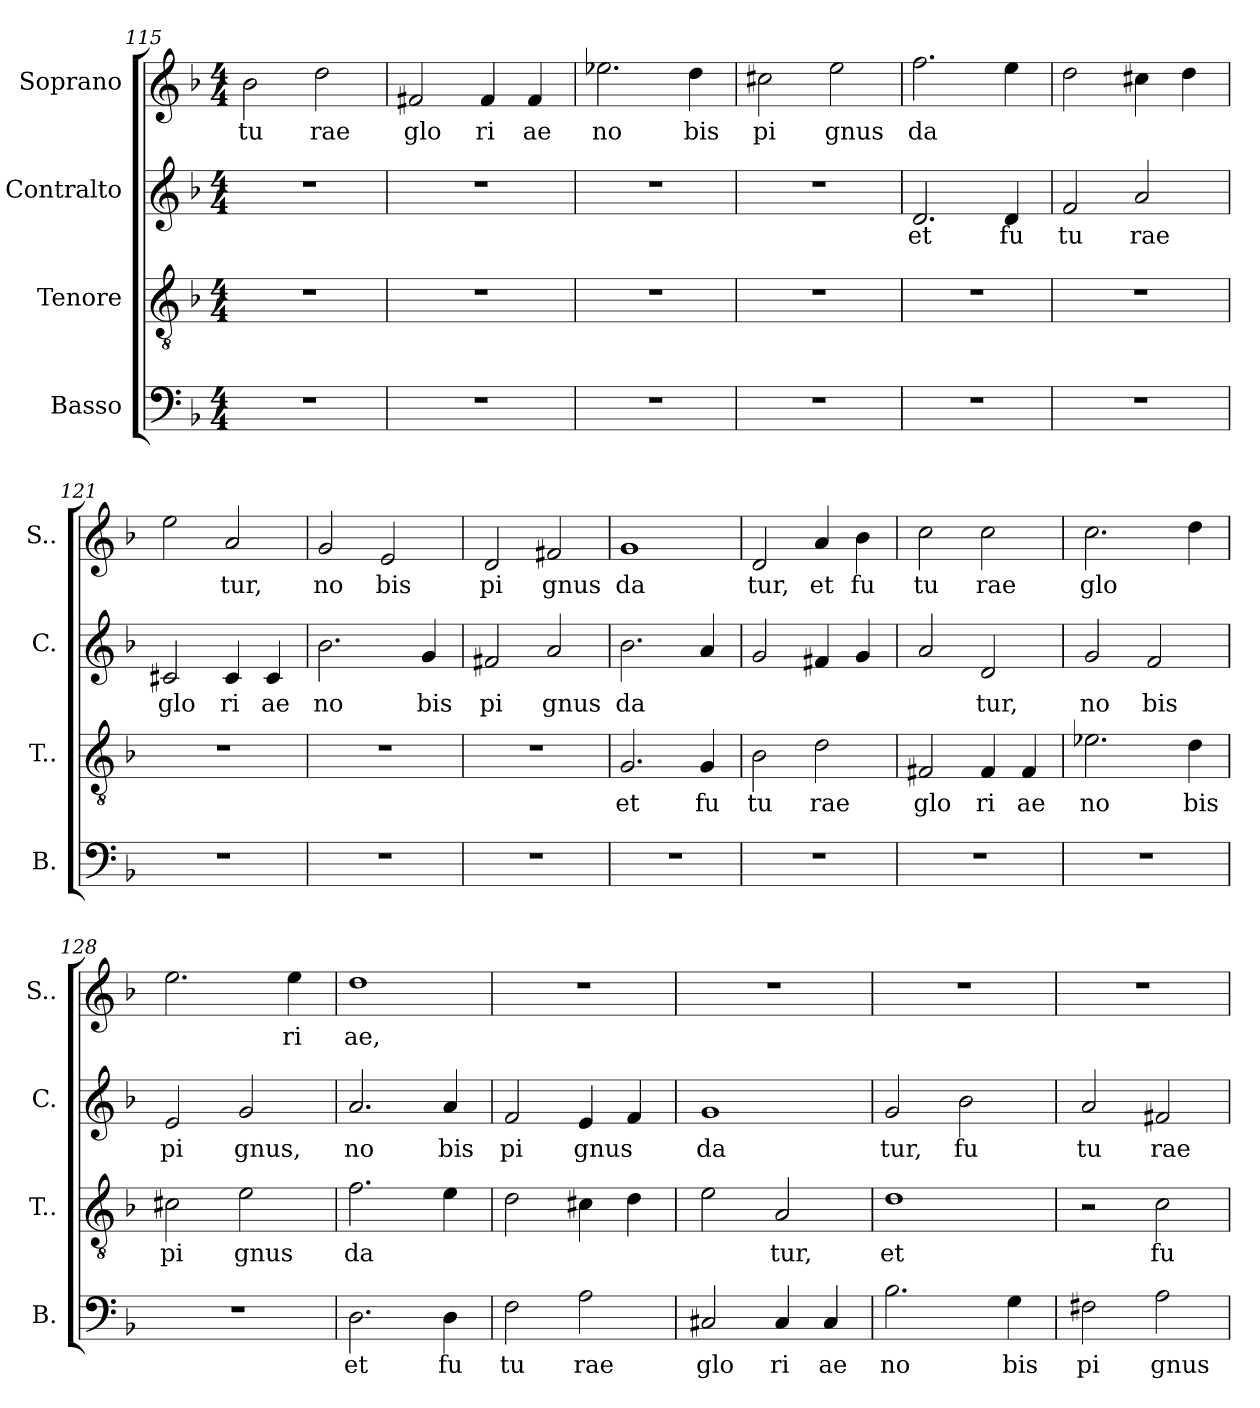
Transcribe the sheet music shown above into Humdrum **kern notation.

**kern	**text	**kern	**text	**kern	**text	**kern	**text
*part4	*part4	*part3	*part3	*part2	*part2	*part1	*part1
*staff4	*staff4	*staff3	*staff3	*staff2	*staff2	*staff1	*staff1
*I"Basso	*	*I"Tenore	*	*I"Contralto	*	*I"Soprano	*
*I'B.	*	*I'T..	*	*I'C.	*	*I'S..	*
*clefF4	*	*clefGv2	*	*clefG2	*	*clefG2	*
*k[b-]	*	*k[b-]	*	*k[b-]	*	*k[b-]	*
*M4/4	*	*M4/4	*	*M4/4	*	*M4/4	*
=115	=115	=115	=115	=115	=115	=115	=115
!	!	!	!	!	!	!	!LO:LY:b
1r	.	1r	.	1r	.	2b-\	tu
!	!	!	!	!	!	!	!LO:LY:b
.	.	.	.	.	.	2dd\	rae
=116	=116	=116	=116	=116	=116	=116	=116
!	!	!	!	!	!	!	!LO:LY:b
1r	.	1r	.	1r	.	2f#X/	glo
!	!	!	!	!	!	!	!LO:LY:b
.	.	.	.	.	.	4f#/	ri
!	!	!	!	!	!	!	!LO:LY:b
.	.	.	.	.	.	4f#/	ae
=117	=117	=117	=117	=117	=117	=117	=117
!	!	!	!	!	!	!	!LO:LY:b
1r	.	1r	.	1r	.	2.ee-X\	no
!	!	!	!	!	!	!	!LO:LY:b
.	.	.	.	.	.	4dd\	bis
!!LO:LB:g=z
=118	=118	=118	=118	=118	=118	=118	=118
!	!	!	!	!	!	!	!LO:LY:b
1r	.	1r	.	1r	.	2cc#X\	pi
!	!	!	!	!	!	!	!LO:LY:b
.	.	.	.	.	.	2ee\	gnus
=119	=119	=119	=119	=119	=119	=119	=119
!	!	!	!	!	!LO:LY:b	!	!LO:LY:b
1r	.	1r	.	2.d/	et	2.ff\	da
!	!	!	!	!	!LO:LY:b	!	!
.	.	.	.	4d/	fu	4ee\	.
=120	=120	=120	=120	=120	=120	=120	=120
!	!	!	!	!	!LO:LY:b	!	!
1r	.	1r	.	2f/	tu	2dd\	.
!	!	!	!	!	!LO:LY:b	!	!
.	.	.	.	2a/	rae	4cc#X\	.
.	.	.	.	.	.	4dd\	.
=121	=121	=121	=121	=121	=121	=121	=121
!	!	!	!	!	!LO:LY:b	!	!
1r	.	1r	.	2c#X/	glo	2ee\	.
!	!	!	!	!	!LO:LY:b	!	!LO:LY:b
.	.	.	.	4c#/	ri	2a/	tur,
!	!	!	!	!	!LO:LY:b	!	!
.	.	.	.	4c#/	ae	.	.
=122	=122	=122	=122	=122	=122	=122	=122
!	!	!	!	!	!LO:LY:b	!	!LO:LY:b
1r	.	1r	.	2.b-\	no	2g/	no
!	!	!	!	!	!	!	!LO:LY:b
.	.	.	.	.	.	2e/	bis
!	!	!	!	!	!LO:LY:b	!	!
.	.	.	.	4g/	bis	.	.
=123	=123	=123	=123	=123	=123	=123	=123
!	!	!	!	!	!LO:LY:b	!	!LO:LY:b
1r	.	1r	.	2f#X/	pi	2d/	pi
!	!	!	!	!	!LO:LY:b	!	!LO:LY:b
.	.	.	.	2a/	gnus	2f#X/	gnus
=124	=124	=124	=124	=124	=124	=124	=124
!	!	!	!LO:LY:b	!	!LO:LY:b	!	!LO:LY:b
1r	.	2.G/	et	2.b-\	da	1g	da
!	!	!	!LO:LY:b	!	!	!	!
.	.	4G/	fu	4a/	.	.	.
!!LO:PB:g=z
=125	=125	=125	=125	=125	=125	=125	=125
!	!	!	!LO:LY:b	!	!	!	!LO:LY:b
1r	.	2B-\	tu	2g/	.	2d/	tur,
!	!	!	!LO:LY:b	!	!	!	!LO:LY:b
.	.	2d\	rae	4f#X/	.	4a/	et
!	!	!	!	!	!	!	!LO:LY:b
.	.	.	.	4g/	.	4b-\	fu
=126	=126	=126	=126	=126	=126	=126	=126
!	!	!	!LO:LY:b	!	!	!	!LO:LY:b
1r	.	2F#X/	glo	2a/	.	2cc\	tu
!	!	!	!LO:LY:b	!	!LO:LY:b	!	!LO:LY:b
.	.	4F#/	ri	2d/	tur,	2cc\	rae
!	!	!	!LO:LY:b	!	!	!	!
.	.	4F#/	ae	.	.	.	.
=127	=127	=127	=127	=127	=127	=127	=127
!	!	!	!LO:LY:b	!	!LO:LY:b	!	!LO:LY:b
1r	.	2.e-X\	no	2g/	no	2.cc\	glo
!	!	!	!	!	!LO:LY:b	!	!
.	.	.	.	2f/	bis	.	.
!	!	!	!LO:LY:b	!	!	!	!
.	.	4d\	bis	.	.	4dd\	.
=128	=128	=128	=128	=128	=128	=128	=128
!	!	!	!LO:LY:b	!	!LO:LY:b	!	!
1r	.	2c#X\	pi	2e/	pi	2.ee\	.
!	!	!	!LO:LY:b	!	!LO:LY:b	!	!
.	.	2e\	gnus	2g/	gnus,	.	.
!	!	!	!	!	!	!	!LO:LY:b
.	.	.	.	.	.	4ee\	ri
=129	=129	=129	=129	=129	=129	=129	=129
!	!LO:LY:b	!	!LO:LY:b	!	!LO:LY:b	!	!LO:LY:b
2.D\	et	2.f\	da	2.a/	no	1dd	ae,
!	!LO:LY:b	!	!	!	!LO:LY:b	!	!
4D\	fu	4e\	.	4a/	bis	.	.
=130	=130	=130	=130	=130	=130	=130	=130
!	!LO:LY:b	!	!	!	!LO:LY:b	!	!
2F\	tu	2d\	.	2f/	pi	1r	.
!	!LO:LY:b	!	!	!	!LO:LY:b	!	!
2A\	rae	4c#X\	.	4e/	gnus	.	.
.	.	4d\	.	4f/	.	.	.
=131	=131	=131	=131	=131	=131	=131	=131
!	!LO:LY:b	!	!	!	!LO:LY:b	!	!
2C#X/	glo	2e\	.	1g	da	1r	.
!	!LO:LY:b	!	!LO:LY:b	!	!	!	!
4C#/	ri	2A/	tur,	.	.	.	.
!	!LO:LY:b	!	!	!	!	!	!
4C#/	ae	.	.	.	.	.	.
!!LO:LB:g=z
=132	=132	=132	=132	=132	=132	=132	=132
!	!LO:LY:b	!	!LO:LY:b	!	!LO:LY:b	!	!
2.B-\	no	1d	et	2g/	tur,	1r	.
!	!	!	!	!	!LO:LY:b	!	!
.	.	.	.	2b-\	fu	.	.
!	!LO:LY:b	!	!	!	!	!	!
4G\	bis	.	.	.	.	.	.
=133	=133	=133	=133	=133	=133	=133	=133
!	!LO:LY:b	!	!	!	!LO:LY:b	!	!
2F#X\	pi	2r	.	2a/	tu	1r	.
!	!LO:LY:b	!	!LO:LY:b	!	!LO:LY:b	!	!
2A\	gnus	2c\	fu	2f#X/	rae	.	.
=	=	=	=	=	=	=	=
*-	*-	*-	*-	*-	*-	*-	*-
